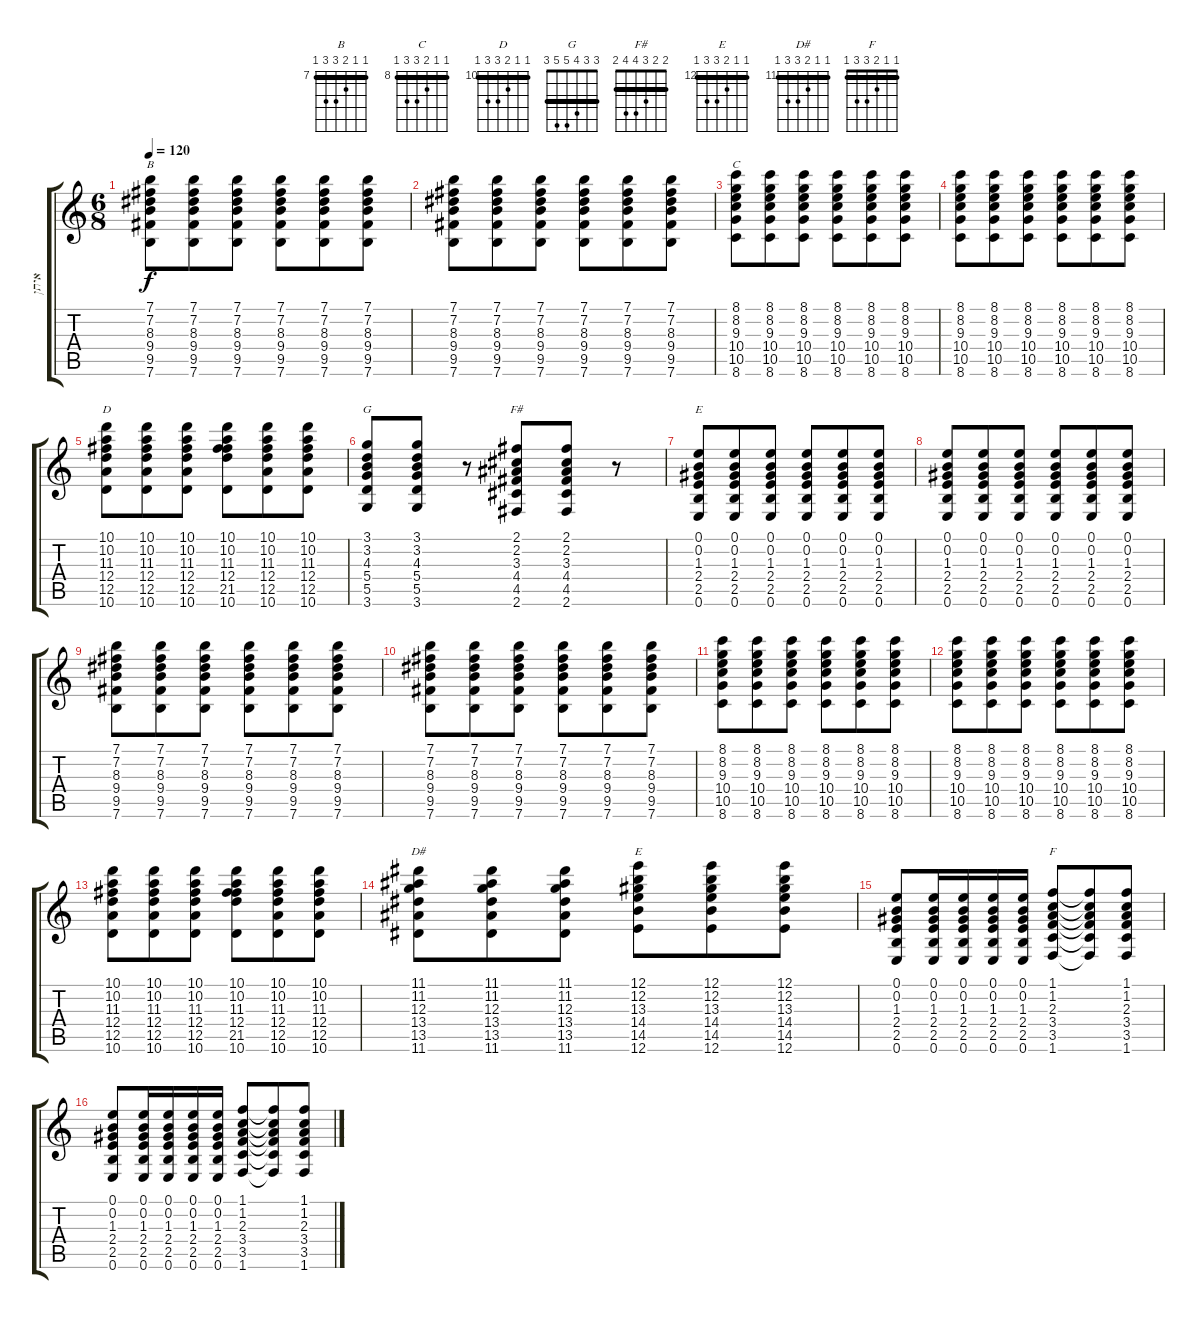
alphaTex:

\track ("איתן" "איתן") {instrument electricguitarclean}
\staff {score tabs}
\tuning (E4 B3 G3 D3 A2 E2) {hide}
\chord ("B" 7 7 8 9 9 7) {firstfret 7 barre 7}
\chord ("C" 8 8 9 10 10 8) {firstfret 8 barre 8}
\chord ("D" 10 10 11 12 12 10) {firstfret 10 barre 10}
\chord ("G" 3 3 4 5 5 3) {barre 3}
\chord ("F#" 2 2 3 4 4 2) {barre 2}
\chord ("E" 0 0 1 2 2 0)
\chord ("D#" 11 11 12 13 13 11) {firstfret 11 barre 11}
\chord ("E" 12 12 13 14 14 12) {firstfret 12 barre 12}
\chord ("F" 1 1 2 3 3 1) {barre 1}
\ts (6 8)
\tempo 120
\clef g2
\ks c
(7.1 7.2 8.3 9.4 9.5 7.6).8{ch "B" dy f} (7.1 7.2 8.3 9.4 9.5 7.6).8 (7.1 7.2 8.3 9.4 9.5 7.6).8 (7.1 7.2 8.3 9.4 9.5 7.6).8 (7.1 7.2 8.3 9.4 9.5 7.6).8 (7.1 7.2 8.3 9.4 9.5 7.6).8 |
(7.1 7.2 8.3 9.4 9.5 7.6).8 (7.1 7.2 8.3 9.4 9.5 7.6).8 (7.1 7.2 8.3 9.4 9.5 7.6).8 (7.1 7.2 8.3 9.4 9.5 7.6).8 (7.1 7.2 8.3 9.4 9.5 7.6).8 (7.1 7.2 8.3 9.4 9.5 7.6).8 |
(8.1 8.2 9.3 10.4 10.5 8.6).8{ch "C"} (8.1 8.2 9.3 10.4 10.5 8.6).8 (8.1 8.2 9.3 10.4 10.5 8.6).8 (8.1 8.2 9.3 10.4 10.5 8.6).8 (8.1 8.2 9.3 10.4 10.5 8.6).8 (8.1 8.2 9.3 10.4 10.5 8.6).8 |
(8.1 8.2 9.3 10.4 10.5 8.6).8 (8.1 8.2 9.3 10.4 10.5 8.6).8 (8.1 8.2 9.3 10.4 10.5 8.6).8 (8.1 8.2 9.3 10.4 10.5 8.6).8 (8.1 8.2 9.3 10.4 10.5 8.6).8 (8.1 8.2 9.3 10.4 10.5 8.6).8 |
(10.1 10.2 11.3 12.4 12.5 10.6).8{ch "D"} (10.1 10.2 11.3 12.4 12.5 10.6).8 (10.1 10.2 11.3 12.4 12.5 10.6).8 (10.1 10.2 11.3 12.4 21.5 10.6).8 (10.1 10.2 11.3 12.4 12.5 10.6).8 (10.1 10.2 11.3 12.4 12.5 10.6).8 |
(3.1 3.2 4.3 5.4 5.5 3.6).8{ch "G"} (3.1 3.2 4.3 5.4 5.5 3.6).8 r.8 (2.1 2.2 3.3 4.4 4.5 2.6).8{ch "F#"} (2.1 2.2 3.3 4.4 4.5 2.6).8 r.8 |
(0.1 0.2 1.3 2.4 2.5 0.6).8{ch "E"} (0.1 0.2 1.3 2.4 2.5 0.6).8 (0.1 0.2 1.3 2.4 2.5 0.6).8 (0.1 0.2 1.3 2.4 2.5 0.6).8 (0.1 0.2 1.3 2.4 2.5 0.6).8 (0.1 0.2 1.3 2.4 2.5 0.6).8 |
(0.1 0.2 1.3 2.4 2.5 0.6).8 (0.1 0.2 1.3 2.4 2.5 0.6).8 (0.1 0.2 1.3 2.4 2.5 0.6).8 (0.1 0.2 1.3 2.4 2.5 0.6).8 (0.1 0.2 1.3 2.4 2.5 0.6).8 (0.1 0.2 1.3 2.4 2.5 0.6).8 |
(7.1 7.2 8.3 9.4 9.5 7.6).8 (7.1 7.2 8.3 9.4 9.5 7.6).8 (7.1 7.2 8.3 9.4 9.5 7.6).8 (7.1 7.2 8.3 9.4 9.5 7.6).8 (7.1 7.2 8.3 9.4 9.5 7.6).8 (7.1 7.2 8.3 9.4 9.5 7.6).8 |
(7.1 7.2 8.3 9.4 9.5 7.6).8 (7.1 7.2 8.3 9.4 9.5 7.6).8 (7.1 7.2 8.3 9.4 9.5 7.6).8 (7.1 7.2 8.3 9.4 9.5 7.6).8 (7.1 7.2 8.3 9.4 9.5 7.6).8 (7.1 7.2 8.3 9.4 9.5 7.6).8 |
(8.1 8.2 9.3 10.4 10.5 8.6).8 (8.1 8.2 9.3 10.4 10.5 8.6).8 (8.1 8.2 9.3 10.4 10.5 8.6).8 (8.1 8.2 9.3 10.4 10.5 8.6).8 (8.1 8.2 9.3 10.4 10.5 8.6).8 (8.1 8.2 9.3 10.4 10.5 8.6).8 |
(8.1 8.2 9.3 10.4 10.5 8.6).8 (8.1 8.2 9.3 10.4 10.5 8.6).8 (8.1 8.2 9.3 10.4 10.5 8.6).8 (8.1 8.2 9.3 10.4 10.5 8.6).8 (8.1 8.2 9.3 10.4 10.5 8.6).8 (8.1 8.2 9.3 10.4 10.5 8.6).8 |
(10.1 10.2 11.3 12.4 12.5 10.6).8 (10.1 10.2 11.3 12.4 12.5 10.6).8 (10.1 10.2 11.3 12.4 12.5 10.6).8 (10.1 10.2 11.3 12.4 21.5 10.6).8 (10.1 10.2 11.3 12.4 12.5 10.6).8 (10.1 10.2 11.3 12.4 12.5 10.6).8 |
(11.1 11.2 12.3 13.4 13.5 11.6).8{ch "D#"} (11.1 11.2 12.3 13.4 13.5 11.6).8 (11.1 11.2 12.3 13.4 13.5 11.6).8 (12.1 12.2 13.3 14.4 14.5 12.6).8{ch "E"} (12.1 12.2 13.3 14.4 14.5 12.6).8 (12.1 12.2 13.3 14.4 14.5 12.6).8 |
(0.1 0.2 1.3 2.4 2.5 0.6).8 (0.1 0.2 1.3 2.4 2.5 0.6).16 (0.1 0.2 1.3 2.4 2.5 0.6).16 (0.1 0.2 1.3 2.4 2.5 0.6).16 (0.1 0.2 1.3 2.4 2.5 0.6).16 (1.1 1.2 2.3 3.4 3.5 1.6).8{ch "F"} (1.1{t} 1.2{t} 2.3{t} 3.4{t} 3.5{t} 1.6{t}).8 (1.1 1.2 2.3 3.4 3.5 1.6).8 |
(0.1 0.2 1.3 2.4 2.5 0.6).8 (0.1 0.2 1.3 2.4 2.5 0.6).16 (0.1 0.2 1.3 2.4 2.5 0.6).16 (0.1 0.2 1.3 2.4 2.5 0.6).16 (0.1 0.2 1.3 2.4 2.5 0.6).16 (1.1 1.2 2.3 3.4 3.5 1.6).8 (1.1{t} 1.2{t} 2.3{t} 3.4{t} 3.5{t} 1.6{t}).8 (1.1 1.2 2.3 3.4 3.5 1.6).8
